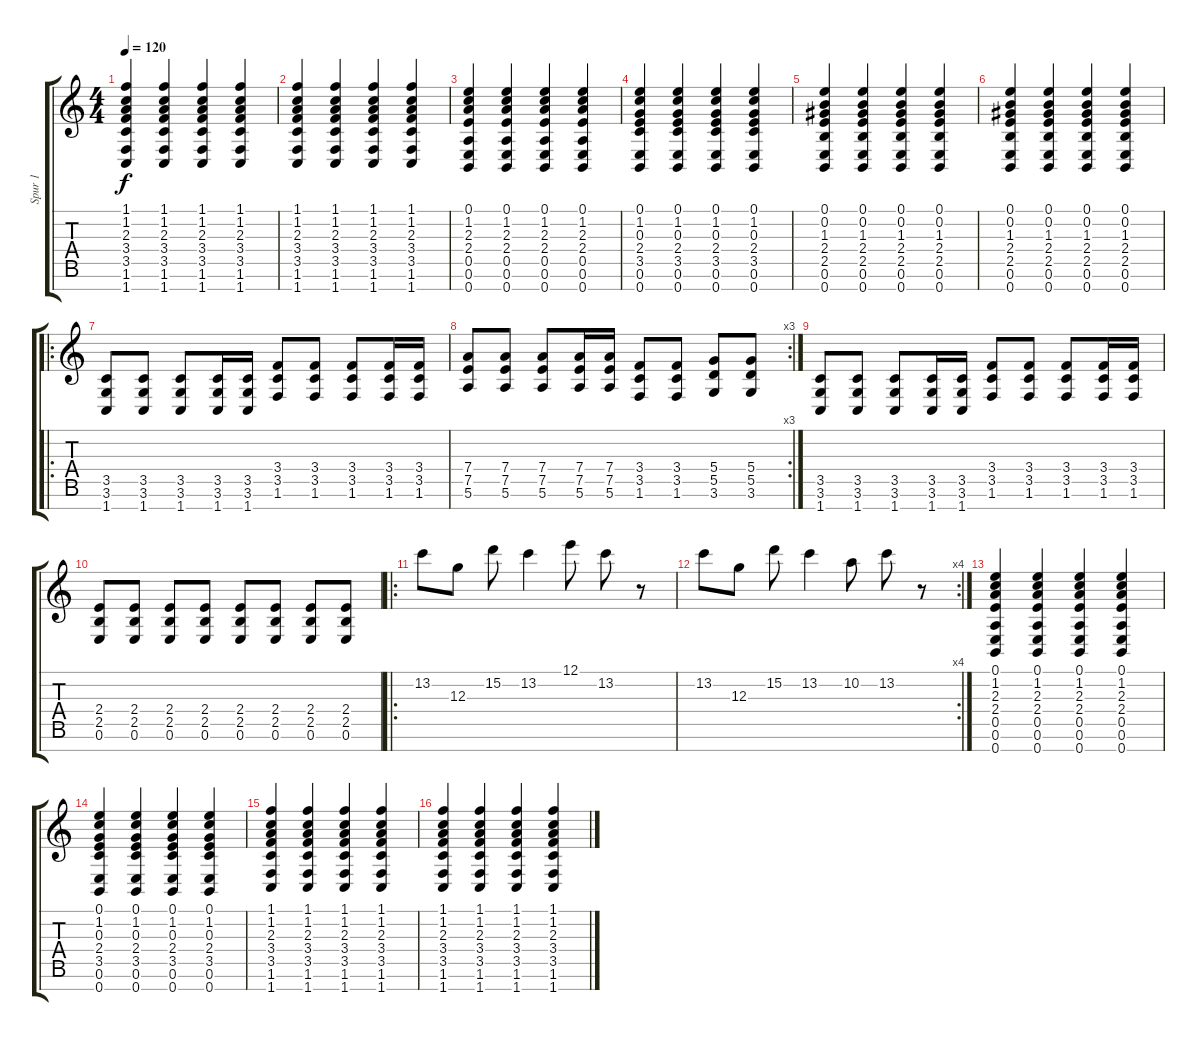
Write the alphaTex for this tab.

\track ("Spur 1" "Spur 1") {instrument distortionguitar}
\staff {score tabs}
\tuning (E4 B3 G3 D3 A2 E2 B1) {hide}
\ts (4 4)
\tempo 120
\clef g2
\ks c
(1.1 1.2 2.3 3.4 3.5 1.6 1.7).4{dy f} (1.1 1.2 2.3 3.4 3.5 1.6 1.7).4 (1.1 1.2 2.3 3.4 3.5 1.6 1.7).4 (1.1 1.2 2.3 3.4 3.5 1.6 1.7).4 |
(1.1 1.2 2.3 3.4 3.5 1.6 1.7).4 (1.1 1.2 2.3 3.4 3.5 1.6 1.7).4 (1.1 1.2 2.3 3.4 3.5 1.6 1.7).4 (1.1 1.2 2.3 3.4 3.5 1.6 1.7).4 |
(0.1 1.2 2.3 2.4 0.5 0.6 0.7).4 (0.1 1.2 2.3 2.4 0.5 0.6 0.7).4 (0.1 1.2 2.3 2.4 0.5 0.6 0.7).4 (0.1 1.2 2.3 2.4 0.5 0.6 0.7).4 |
(0.1 1.2 0.3 2.4 3.5 0.6 0.7).4 (0.1 1.2 0.3 2.4 3.5 0.6 0.7).4 (0.1 1.2 0.3 2.4 3.5 0.6 0.7).4 (0.1 1.2 0.3 2.4 3.5 0.6 0.7).4 |
(0.1 0.2 1.3 2.4 2.5 0.6 0.7).4 (0.1 0.2 1.3 2.4 2.5 0.6 0.7).4 (0.1 0.2 1.3 2.4 2.5 0.6 0.7).4 (0.1 0.2 1.3 2.4 2.5 0.6 0.7).4 |
(0.1 0.2 1.3 2.4 2.5 0.6 0.7).4 (0.1 0.2 1.3 2.4 2.5 0.6 0.7).4 (0.1 0.2 1.3 2.4 2.5 0.6 0.7).4 (0.1 0.2 1.3 2.4 2.5 0.6 0.7).4 |
\ro
(3.5 3.6 1.7).8 (3.5 3.6 1.7).8 (3.5 3.6 1.7).8 (3.5 3.6 1.7).16 (3.5 3.6 1.7).16 (3.4 3.5 1.6).8 (3.4 3.5 1.6).8 (3.4 3.5 1.6).8 (3.4 3.5 1.6).16 (3.4 3.5 1.6).16 |
\rc 3
(7.4 7.5 5.6).8 (7.4 7.5 5.6).8 (7.4 7.5 5.6).8 (7.4 7.5 5.6).16 (7.4 7.5 5.6).16 (3.4 3.5 1.6).8 (3.4 3.5 1.6).8 (5.4 5.5 3.6).8 (5.4 5.5 3.6).8 |
(3.5 3.6 1.7).8 (3.5 3.6 1.7).8 (3.5 3.6 1.7).8 (3.5 3.6 1.7).16 (3.5 3.6 1.7).16 (3.4 3.5 1.6).8 (3.4 3.5 1.6).8 (3.4 3.5 1.6).8 (3.4 3.5 1.6).16 (3.4 3.5 1.6).16 |
(2.4 2.5 0.6).8 (2.4 2.5 0.6).8 (2.4 2.5 0.6).8 (2.4 2.5 0.6).8 (2.4 2.5 0.6).8 (2.4 2.5 0.6).8 (2.4 2.5 0.6).8 (2.4 2.5 0.6).8 |
\ro
13.2.8 12.3.8 15.2.8 13.2.4 12.1.8 13.2.8 r.8 |
\rc 4
13.2.8 12.3.8 15.2.8 13.2.4 10.2.8 13.2.8 r.8 |
(0.1 1.2 2.3 2.4 0.5 0.6 0.7).4 (0.1 1.2 2.3 2.4 0.5 0.6 0.7).4 (0.1 1.2 2.3 2.4 0.5 0.6 0.7).4 (0.1 1.2 2.3 2.4 0.5 0.6 0.7).4 |
(0.1 1.2 0.3 2.4 3.5 0.6 0.7).4 (0.1 1.2 0.3 2.4 3.5 0.6 0.7).4 (0.1 1.2 0.3 2.4 3.5 0.6 0.7).4 (0.1 1.2 0.3 2.4 3.5 0.6 0.7).4 |
(1.1 1.2 2.3 3.4 3.5 1.6 1.7).4 (1.1 1.2 2.3 3.4 3.5 1.6 1.7).4 (1.1 1.2 2.3 3.4 3.5 1.6 1.7).4 (1.1 1.2 2.3 3.4 3.5 1.6 1.7).4 |
(1.1 1.2 2.3 3.4 3.5 1.6 1.7).4 (1.1 1.2 2.3 3.4 3.5 1.6 1.7).4 (1.1 1.2 2.3 3.4 3.5 1.6 1.7).4 (1.1 1.2 2.3 3.4 3.5 1.6 1.7).4
